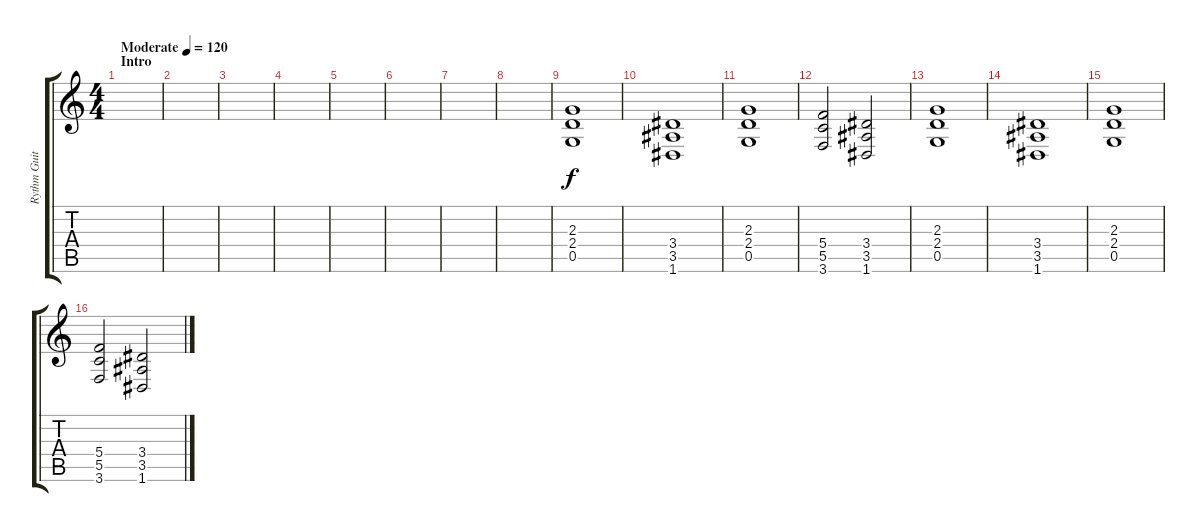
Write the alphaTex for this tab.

\track ("Rythm Guitar" "Rythm Guit") {instrument distortionguitar}
\staff {score tabs}
\tuning (D4 A3 F3 C3 G2 D2) {hide}
\ts (4 4)
\section ("" "Intro")
\tempo (120 "Moderate")
\clef g2
\ks c
|
|
|
|
|
|
|
|
(2.3 2.4 0.5).1 |
(3.4 3.5 1.6).1 |
(2.3 2.4 0.5).1 |
(5.4 5.5 3.6).2 (3.4 3.5 1.6).2 |
(2.3 2.4 0.5).1 |
(3.4 3.5 1.6).1 |
(2.3 2.4 0.5).1 |
(5.4 5.5 3.6).2 (3.4 3.5 1.6).2
